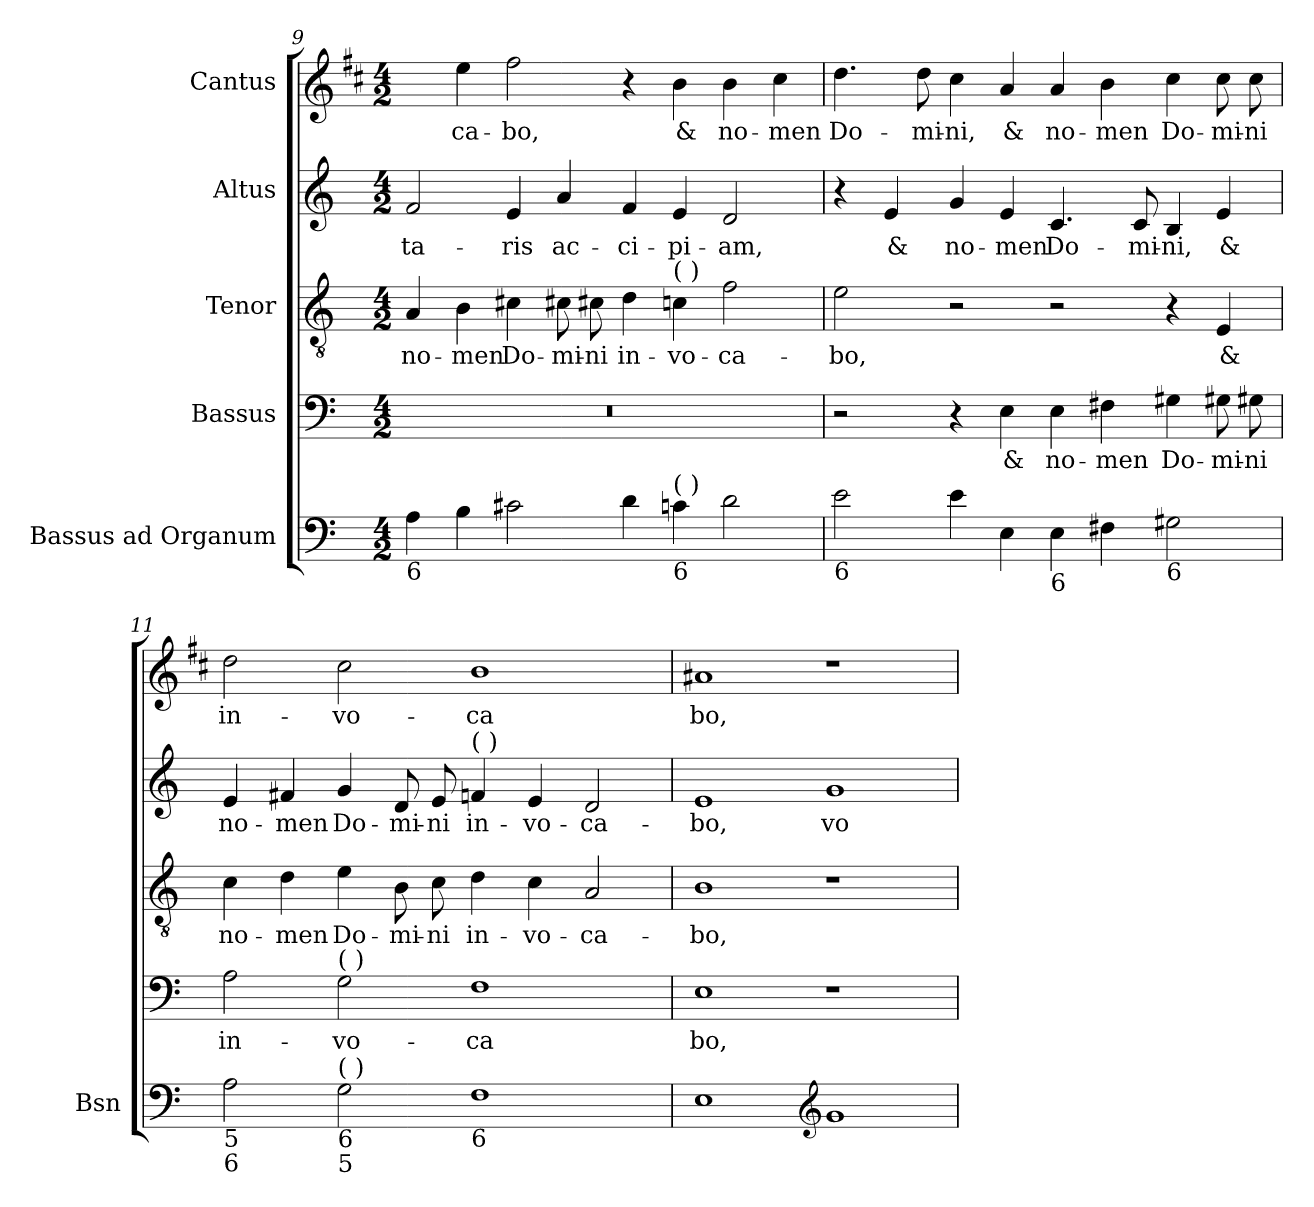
**kern	**kern	**text	**kern	**text	**kern	**text	**kern	**text
*part5	*part4	*part4	*part3	*part3	*part2	*part2	*part1	*part1
*staff5	*staff4	*staff4	*staff3	*staff3	*staff2	*staff2	*staff1	*staff1
*I"Bassus ad Organum	*I"Bassus	*	*I"Tenor	*	*I"Altus	*	*I"Cantus	*
*I'Bsn	*	*	*	*	*	*	*	*
!!LO:LB:g=z
*clefF4	*clefF4	*	*clefGv2	*	*clefG2	*	*clefG2	*
*	*	*	*	*	*	*	*ITrd1c2	*
*k[]	*k[]	*	*k[]	*	*k[]	*	*k[]	*
*C:	*C:	*	*C:	*	*C:	*	*C:	*
*M4/2	*M4/2	*	*M4/2	*	*M4/2	*	*M4/2	*
=9	=9	=9	=9	=9	=9	=9	=9	=9
!LO:TX:b:t=6	!	!	!	!	!	!	!	!
!	!	!	!	!LO:LY:b	!	!LO:LY:b	!	!
4A	0r	.	4A	no-	2f	-ta-	4eeyy]	.
!	!	!	!	!LO:LY:b	!	!	!	!LO:LY:b
4B	.	.	4B	-men	.	.	4dd	ca-
!	!	!	!	!LO:LY:b	!	!LO:LY:b	!	!LO:LY:b
2c#X	.	.	4c#X	Do-	4e	-ris	2ee	-bo,
!	!	!	!	!LO:LY:b	!	!LO:LY:b	!	!
.	.	.	8c#X	-mi-	4a	ac-	.	.
!	!	!	!	!LO:LY:b	!	!	!	!
.	.	.	8c#X	-ni	.	.	.	.
!	!	!	!	!LO:LY:b	!	!LO:LY:b	!	!
4d	.	.	4d	in-	4f	-ci-	4r	.
!	!	!	!LO:TX:a:t=(  )	!	!	!	!	!
!LO:TX:a:t=(  )	!	!	!	!	!	!	!	!
!LO:TX:b:t=6	!	!	!	!	!	!	!	!
!	!	!	!	!LO:LY:b	!	!LO:LY:b	!	!LO:LY:b
4c	.	.	4c	-vo-	4e	-pi-	4a	&
!	!	!	!	!LO:LY:b	!	!LO:LY:b	!	!LO:LY:b
2d	.	.	2f	-ca-	2d	-am,	4a	no-
!	!	!	!	!	!	!	!	!LO:LY:b
.	.	.	.	.	.	.	4b	-men
=10	=10	=10	=10	=10	=10	=10	=10	=10
!LO:TX:b:t=6	!	!	!	!	!	!	!	!
!	!	!	!	!LO:LY:b	!	!	!	!LO:LY:b
2e	2r	.	2e	-bo,	4r	.	4.cc	Do-
!	!	!	!	!	!	!LO:LY:b	!	!
.	.	.	.	.	4e	&	.	.
!	!	!	!	!	!	!	!	!LO:LY:b
.	.	.	.	.	.	.	8cc	-mi-
!	!	!	!	!	!	!LO:LY:b	!	!LO:LY:b
4e	4r	.	2r	.	4g	no-	4b	-ni,
!	!	!LO:LY:b	!	!	!	!LO:LY:b	!	!LO:LY:b
4E	4E	&	.	.	4e	-men	4g	&
!LO:TX:b:t=6	!	!	!	!	!	!	!	!
!	!	!LO:LY:b	!	!	!	!LO:LY:b	!	!LO:LY:b
4E	4E	no-	2r	.	4.c	Do-	4g	no-
!	!	!LO:LY:b	!	!	!	!	!	!LO:LY:b
4F#X	4F#X	-men	.	.	.	.	4a	-men
!	!	!	!	!	!	!LO:LY:b	!	!
.	.	.	.	.	8c	-mi-	.	.
!LO:TX:b:t=6	!	!	!	!	!	!	!	!
!	!	!LO:LY:b	!	!	!	!LO:LY:b	!	!LO:LY:b
2G#X	4G#X	Do-	4r	.	4B	-ni,	4b	Do-
!	!	!LO:LY:b	!	!LO:LY:b	!	!LO:LY:b	!	!LO:LY:b
.	8G#X	-mi-	4E	&	4e	&	8b	-mi-
!	!	!LO:LY:b	!	!	!	!	!	!LO:LY:b
.	8G#X	-ni	.	.	.	.	8b	-ni
=11	=11	=11	=11	=11	=11	=11	=11	=11
!LO:TX:b:t=5	!	!	!	!	!	!	!	!
!LO:TX:b:t=6	!	!	!	!	!	!	!	!
!	!	!LO:LY:b	!	!LO:LY:b	!	!LO:LY:b	!	!LO:LY:b
2A	2A	in-	4c	no-	4e	no-	2cc	in-
!	!	!	!	!LO:LY:b	!	!LO:LY:b	!	!
.	.	.	4d	-men	4f#X	-men	.	.
!	!LO:TX:a:t=(  )	!	!	!	!	!	!	!
!LO:TX:a:t=(  )	!	!	!	!	!	!	!	!
!LO:TX:b:t=6	!	!	!	!	!	!	!	!
!LO:TX:b:t=5	!	!	!	!	!	!	!	!
!	!	!LO:LY:b	!	!LO:LY:b	!	!LO:LY:b	!	!LO:LY:b
2G	2G	-vo-	4e	Do-	4g	Do-	2b	-vo-
!	!	!	!	!LO:LY:b	!	!LO:LY:b	!	!
.	.	.	8B	-mi-	8d	-mi-	.	.
!	!	!	!	!LO:LY:b	!	!LO:LY:b	!	!
.	.	.	8c	-ni	8e	-ni	.	.
!	!	!	!	!	!LO:TX:a:t=(  )	!	!	!
!LO:TX:b:t=6	!	!	!	!	!	!	!	!
!	!	!LO:LY:b	!	!LO:LY:b	!	!LO:LY:b	!	!LO:LY:b
1F	1F	-ca	4d	in-	4f	in-	1a	-ca
!	!	!	!	!LO:LY:b	!	!LO:LY:b	!	!
.	.	.	4c	-vo-	4e	-vo-	.	.
!	!	!	!	!LO:LY:b	!	!LO:LY:b	!	!
.	.	.	2A	-ca-	2d	-ca-	.	.
=12	=12	=12	=12	=12	=12	=12	=12	=12
!	!	!LO:LY:b	!	!LO:LY:b	!	!LO:LY:b	!	!LO:LY:b
1E	1E	bo,	1B	-bo,	1e	-bo,	1g#X	bo,
*clefG2	*	*	*	*	*	*	*	*
!	!	!	!	!	!	!LO:LY:b	!	!
1g	1r	.	1r	.	1g	vo	1r	.
=	=	=	=	=	=	=	=	=
*-	*-	*-	*-	*-	*-	*-	*-	*-
